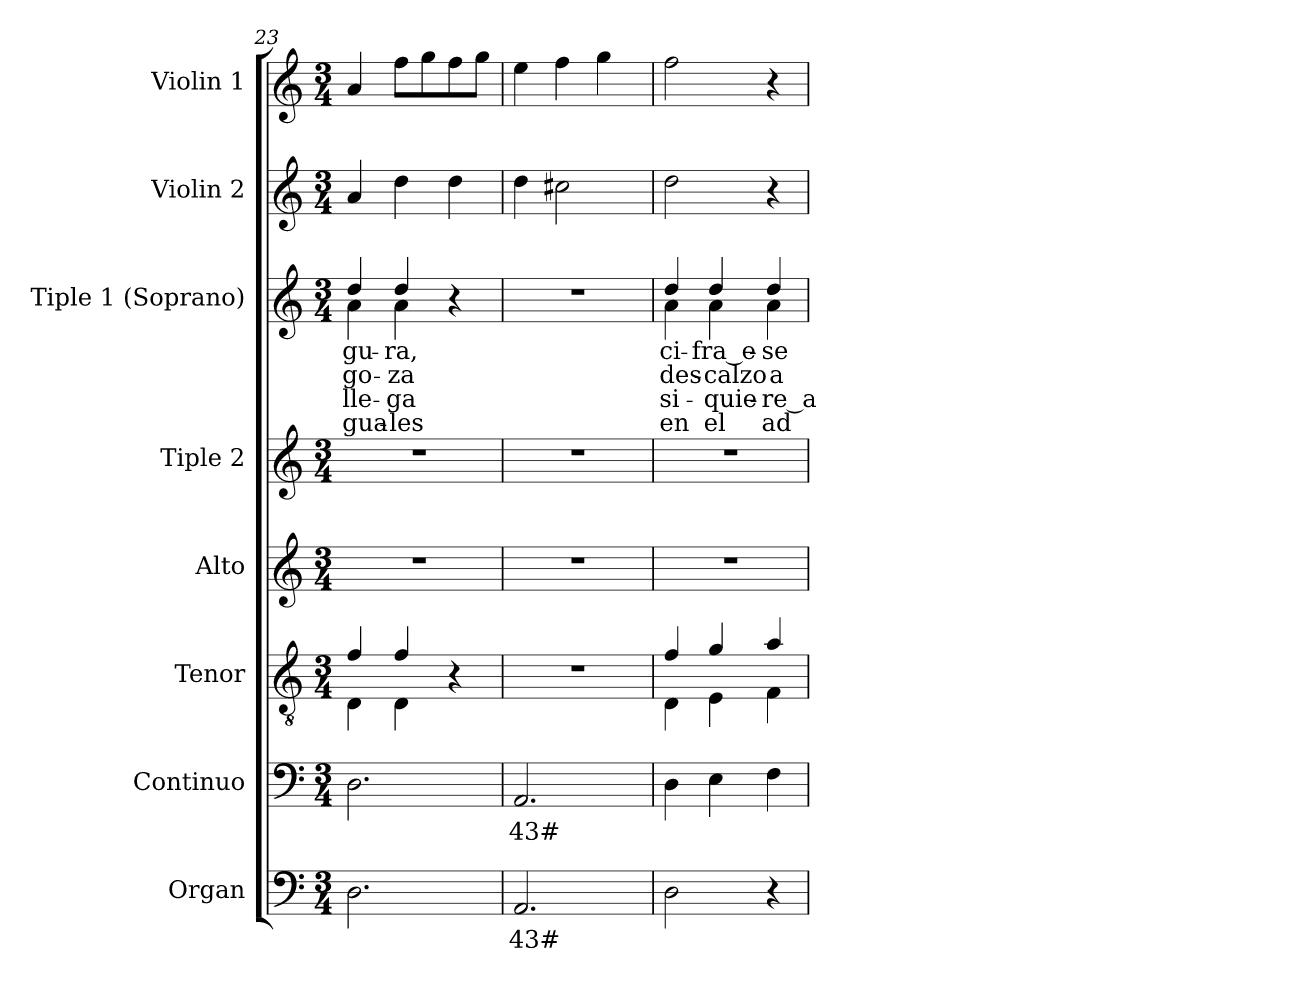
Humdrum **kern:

**kern	**text	**kern	**text	**kern	**kern	**kern	**kern	**text	**text	**text	**text	**kern	**kern
*part8	*part8	*part7	*part7	*part6	*part5	*part4	*part3	*part3	*part3	*part3	*part3	*part2	*part1
*staff8	*staff8	*staff7	*staff7	*staff6	*staff5	*staff4	*staff3	*staff3	*staff3	*staff3	*staff3	*staff2	*staff1
*I"Organ	*	*I"Continuo	*	*I"Tenor	*I"Alto	*I"Tiple 2	*I"Tiple 1 (Soprano)	*	*	*	*	*I"Violin 2	*I"Violin 1
*I'Org.	*	*I'Cont.	*	*I'T.	*I'A.	*	*I'S	*	*	*	*	*I'Vln. 2	*I'Vln. 1
*clefF4	*	*clefF4	*	*clefGv2	*clefG2	*clefG2	*clefG2	*	*	*	*	*clefG2	*clefG2
*	*	*	*	*ITrd7c12	*	*	*	*	*	*	*	*	*
*k[]	*	*k[]	*	*k[]	*k[]	*k[]	*k[]	*	*	*	*	*k[]	*k[]
*C:	*	*C:	*	*C:	*C:	*C:	*C:	*	*	*	*	*C:	*C:
*M3/4	*	*M3/4	*	*M3/4	*M3/4	*M3/4	*M3/4	*	*	*	*	*M3/4	*M3/4
=23	=23	=23	=23	=23	=23	=23	=23	=23	=23	=23	=23	=23	=23
*	*	*	*	*^	*	*	*	*	*	*	*	*	*
!	!	!	!	!	!	!LO:N:vis=1	!LO:N:vis=1	!	!	!	!	!	!	!
*	*	*	*	*	*	*	*	*^	*	*	*	*	*	*
!	!	!	!	!	!	!	!	!	!	!LO:LY:b:color=#000000	!LO:LY:b:color=#000000	!LO:LY:b:color=#000000	!LO:LY:b:color=#000000	!	!
2.Di\	.	2.Di\	.	4Fi/	4DDi\	2.r	2.r	4ddi/	4ai\	-gu-	go-	lle-	-gua-	4ai/	4ai/
!	!	!	!	!	!	!	!	!	!	!LO:LY:b:color=#000000	!LO:LY:b:color=#000000	!LO:LY:b:color=#000000	!LO:LY:b:color=#000000	!	!
.	.	.	.	4Fi/	4DDi\	.	.	4ddi/	4ai\	-ra,	-za	-ga	-les	4ddi\	8ffi\L
.	.	.	.	.	.	.	.	.	.	.	.	.	.	.	8ggi\
.	.	.	.	4r	4ryy	.	.	4r	4ryy	.	.	.	.	4ddi\	8ffi\
.	.	.	.	.	.	.	.	.	.	.	.	.	.	.	8ggi\J
*	*	*	*	*v	*v	*	*	*v	*v	*	*	*	*	*	*
=24	=24	=24	=24	=24	=24	=24	=24	=24	=24	=24	=24	=24	=24
!	!LO:LY:b:color=#000000	!	!	!	!	!	!	!	!	!	!	!	!
!	!	!	!LO:LY:b:color=#000000	!LO:N:vis=1	!LO:N:vis=1	!LO:N:vis=1	!LO:N:vis=1	!	!	!	!	!	!
2.AAi/	43#	2.AAi/	43#	2.r	2.r	2.r	2.r	.	.	.	.	4ddi\	4eei\
.	.	.	.	.	.	.	.	.	.	.	.	2cc#Xi\	4ffi\
.	.	.	.	.	.	.	.	.	.	.	.	.	4ggi\
=25	=25	=25	=25	=25	=25	=25	=25	=25	=25	=25	=25	=25	=25
*	*	*	*	*^	*	*	*	*	*	*	*	*	*
!	!	!	!	!	!	!LO:N:vis=1	!LO:N:vis=1	!	!	!	!	!	!	!
*	*	*	*	*	*	*	*	*^	*	*	*	*	*	*
!	!	!	!	!	!	!	!	!	!	!LO:LY:b:color=#000000	!LO:LY:b:color=#000000	!LO:LY:b:color=#000000	!LO:LY:b:color=#000000	!	!
2Di\	.	4Di\	.	4Fi/	4DDi\	2.r	2.r	4ddi/	4ai\	ci-	des-	si-	en	2ddi\	2ffi\
!	!	!	!	!	!	!	!	!	!	!LO:LY:b:color=#000000	!LO:LY:b:color=#000000	!LO:LY:b:color=#000000	!LO:LY:b:color=#000000	!	!
.	.	4Ei\	.	4Gi/	4EEi\	.	.	4ddi/	4ai\	-fra_e-	-calzo	-quie-	el	.	.
!	!	!	!	!	!	!	!	!	!	!LO:LY:b:color=#000000	!LO:LY:b:color=#000000	!LO:LY:b:color=#000000	!LO:LY:b:color=#000000	!	!
4r	.	4Fi\	.	4Ai/	4FFi\	.	.	4ddi/	4ai\	-se	a-	-re_a-	ad-	4r	4r
*	*	*	*	*v	*v	*	*	*v	*v	*	*	*	*	*	*
=	=	=	=	=	=	=	=	=	=	=	=	=	=
*-	*-	*-	*-	*-	*-	*-	*-	*-	*-	*-	*-	*-	*-
